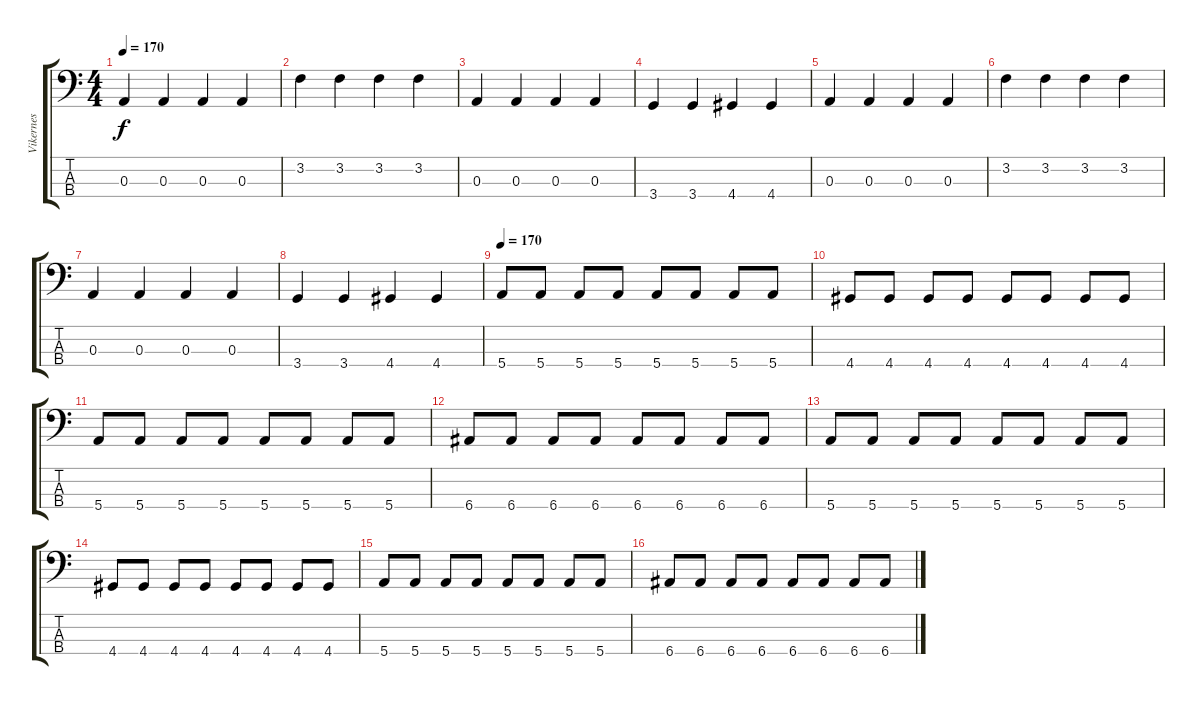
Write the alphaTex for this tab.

\track ("Vikernes" "Vikernes") {instrument fretlessbass}
\staff {score tabs}
\tuning (G2 D2 A1 E1) {hide}
\ts (4 4)
\tempo 170
\clef f4
\ks c
0.3.4{dy f} 0.3.4 0.3.4 0.3.4 |
3.2.4 3.2.4 3.2.4 3.2.4 |
0.3.4 0.3.4 0.3.4 0.3.4 |
3.4.4 3.4.4 4.4.4 4.4.4 |
0.3.4 0.3.4 0.3.4 0.3.4 |
3.2.4 3.2.4 3.2.4 3.2.4 |
0.3.4 0.3.4 0.3.4 0.3.4 |
3.4.4 3.4.4 4.4.4 4.4.4 |
\tempo 170
5.4.8 5.4.8 5.4.8 5.4.8 5.4.8 5.4.8 5.4.8 5.4.8 |
4.4.8 4.4.8 4.4.8 4.4.8 4.4.8 4.4.8 4.4.8 4.4.8 |
5.4.8 5.4.8 5.4.8 5.4.8 5.4.8 5.4.8 5.4.8 5.4.8 |
6.4.8 6.4.8 6.4.8 6.4.8 6.4.8 6.4.8 6.4.8 6.4.8 |
5.4.8 5.4.8 5.4.8 5.4.8 5.4.8 5.4.8 5.4.8 5.4.8 |
4.4.8 4.4.8 4.4.8 4.4.8 4.4.8 4.4.8 4.4.8 4.4.8 |
5.4.8 5.4.8 5.4.8 5.4.8 5.4.8 5.4.8 5.4.8 5.4.8 |
6.4.8 6.4.8 6.4.8 6.4.8 6.4.8 6.4.8 6.4.8 6.4.8
